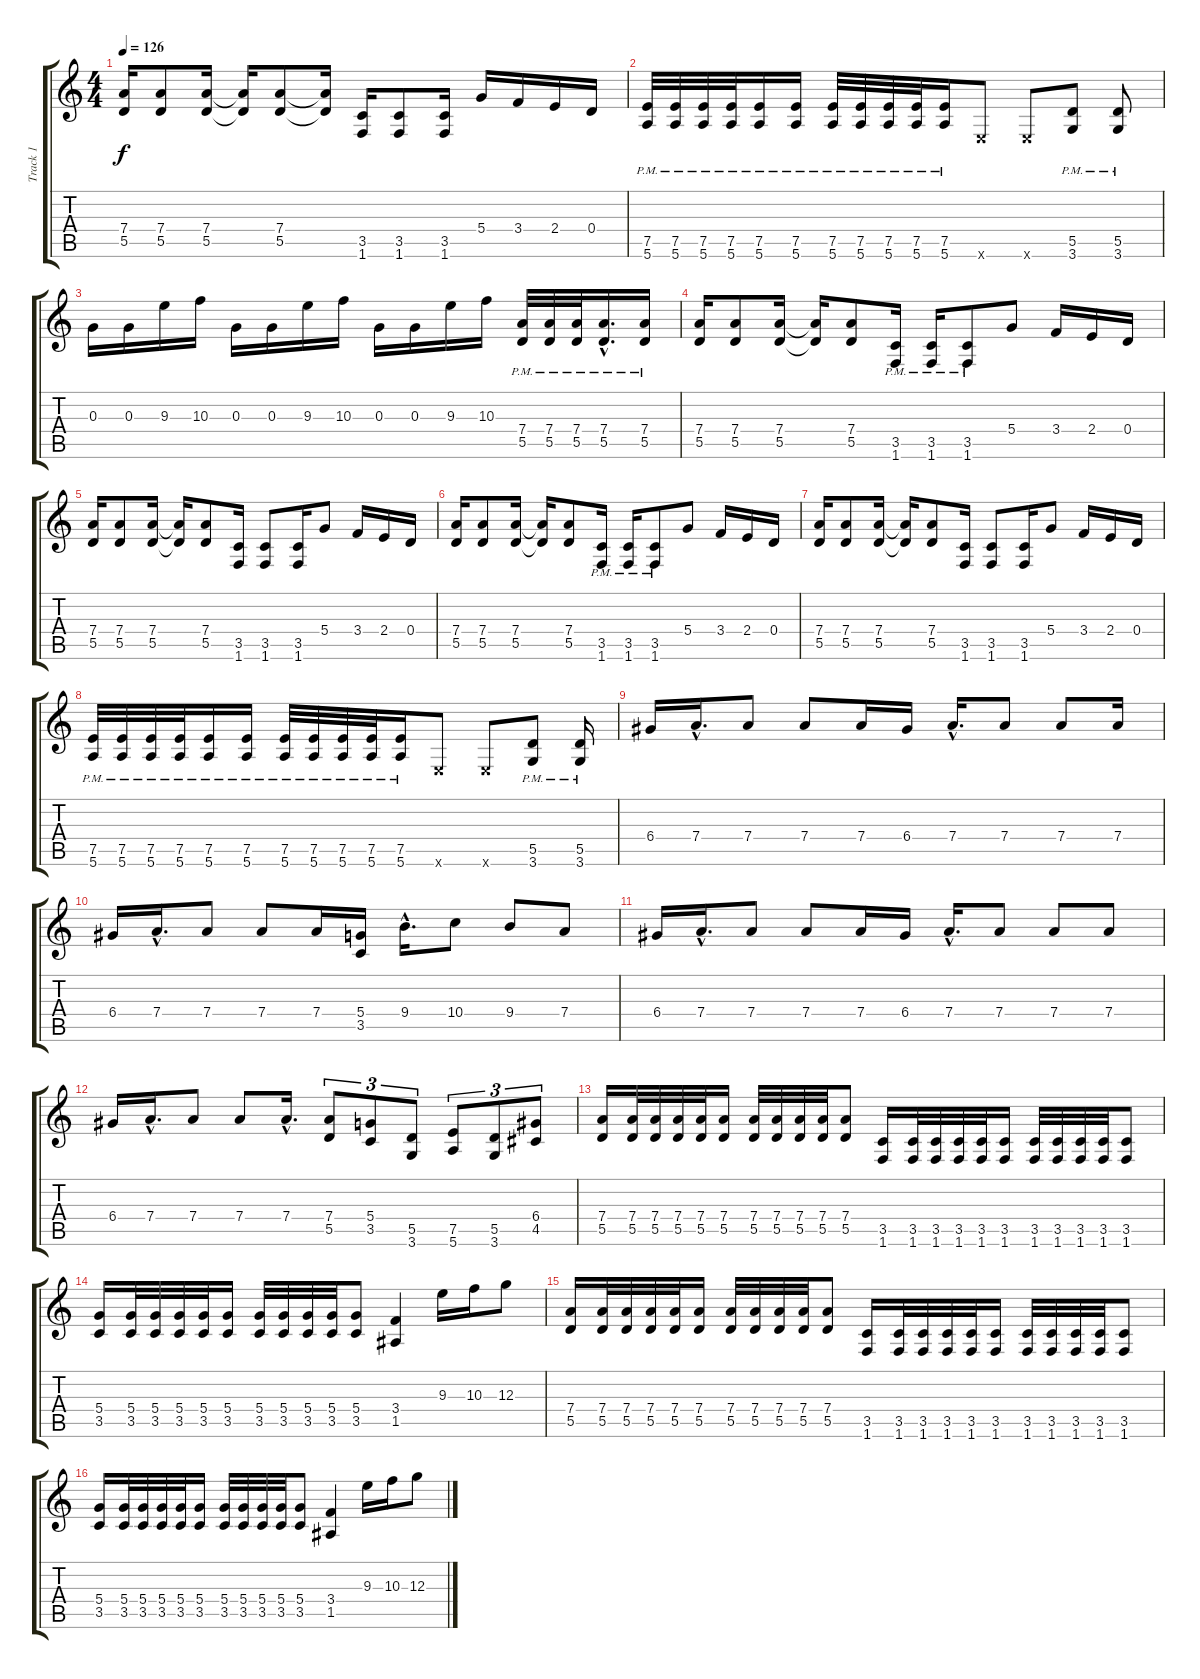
\track ("Track 1" "Track 1") {instrument distortionguitar}
\staff {score tabs}
\tuning (E4 B3 G3 D3 A2 E2) {hide}
\ts (4 4)
\tempo 126
\clef g2
\ks c
(7.4 5.5).16{dy f} (7.4 5.5).8 (7.4 5.5).16 (7.4{t} 5.5{t}).16 (7.4 5.5).8 (7.4{t} 5.5{t}).16 (3.5 1.6).16 (3.5 1.6).8 (3.5 1.6).16 5.4.16 3.4.16 2.4.16 0.4.16 |
(7.5{pm} 5.6).32 (7.5{pm} 5.6).32 (7.5{pm} 5.6).32 (7.5{pm} 5.6).32 (7.5{pm} 5.6).16 (7.5{pm} 5.6).16 (7.5{pm} 5.6).32 (7.5{pm} 5.6).32 (7.5{pm} 5.6).32 (7.5{pm} 5.6).32 (7.5{pm} 5.6).16 0.6{x}.8 0.6{x}.8 (5.5{pm} 3.6).8 (5.5{pm} 3.6).8 |
0.3.16 0.3.16 9.3.16 10.3.16 0.3.16 0.3.16 9.3.16 10.3.16 0.3.16 0.3.16 9.3.16 10.3.16 (7.4{pm} 5.5).32 (7.4{pm} 5.5).32 (7.4{pm} 5.5).32 (7.4{hac pm} 5.5{hac}).16{d} (7.4{pm} 5.5).16 |
(7.4 5.5).16 (7.4 5.5).8 (7.4 5.5).16 (7.4{t} 5.5{t}).16 (7.4 5.5).8 (3.5{pm} 1.6).16 (3.5{pm} 1.6).16 (3.5{pm} 1.6).8 5.4.8 3.4.16 2.4.16 0.4.16 |
(7.4 5.5).16 (7.4 5.5).8 (7.4 5.5).16 (7.4{t} 5.5{t}).16 (7.4 5.5).8 (3.5 1.6).16 (3.5 1.6).8 (3.5 1.6).16 5.4.8 3.4.16 2.4.16 0.4.16 |
(7.4 5.5).16 (7.4 5.5).8 (7.4 5.5).16 (7.4{t} 5.5{t}).16 (7.4 5.5).8 (3.5{pm} 1.6).16 (3.5{pm} 1.6).16 (3.5{pm} 1.6).8 5.4.8 3.4.16 2.4.16 0.4.16 |
(7.4 5.5).16 (7.4 5.5).8 (7.4 5.5).16 (7.4{t} 5.5{t}).16 (7.4 5.5).8 (3.5 1.6).16 (3.5 1.6).8 (3.5 1.6).16 5.4.8 3.4.16 2.4.16 0.4.16 |
(7.5{pm} 5.6).32 (7.5{pm} 5.6).32 (7.5{pm} 5.6).32 (7.5{pm} 5.6).32 (7.5{pm} 5.6).16 (7.5{pm} 5.6).16 (7.5{pm} 5.6).32 (7.5{pm} 5.6).32 (7.5{pm} 5.6).32 (7.5{pm} 5.6).32 (7.5{pm} 5.6).16 0.6{x}.8 0.6{x}.8 (5.5{pm} 3.6).8 (5.5{pm} 3.6).16 |
6.4.16 7.4{hac}.16{d} 7.4.8 7.4.8 7.4.16 6.4.16 7.4{hac}.16{d} 7.4.8 7.4.8 7.4.16 |
6.4.16 7.4{hac}.16{d} 7.4.8 7.4.8 7.4.16 (5.4 3.5).16 9.4{hac}.16{d} 10.4.8 9.4.8 7.4.8 |
6.4.16 7.4{hac}.16{d} 7.4.8 7.4.8 7.4.16 6.4.16 7.4{hac}.16{d} 7.4.8 7.4.8 7.4.8 |
6.4.16 7.4{hac}.16{d} 7.4.8 7.4.8 7.4{hac}.16{d} (7.4 5.5).8{tu (3 2)} (5.4 3.5).8{tu (3 2)} (5.5 3.6).8{tu (3 2)} (7.5 5.6).8{tu (3 2)} (5.5 3.6).8{tu (3 2)} (6.4 4.5).8{tu (3 2)} |
(7.4 5.5).16 (7.4 5.5).32 (7.4 5.5).32 (7.4 5.5).32 (7.4 5.5).32 (7.4 5.5).16 (7.4 5.5).32 (7.4 5.5).32 (7.4 5.5).32 (7.4 5.5).32 (7.4 5.5).8 (3.5 1.6).16 (3.5 1.6).32 (3.5 1.6).32 (3.5 1.6).32 (3.5 1.6).32 (3.5 1.6).16 (3.5 1.6).32 (3.5 1.6).32 (3.5 1.6).32 (3.5 1.6).32 (3.5 1.6).8 |
(5.4 3.5).16 (5.4 3.5).32 (5.4 3.5).32 (5.4 3.5).32 (5.4 3.5).32 (5.4 3.5).16 (5.4 3.5).32 (5.4 3.5).32 (5.4 3.5).32 (5.4 3.5).32 (5.4 3.5).8 (3.4 1.5).4 9.3.16 10.3.16 12.3.8 |
(7.4 5.5).16 (7.4 5.5).32 (7.4 5.5).32 (7.4 5.5).32 (7.4 5.5).32 (7.4 5.5).16 (7.4 5.5).32 (7.4 5.5).32 (7.4 5.5).32 (7.4 5.5).32 (7.4 5.5).8 (3.5 1.6).16 (3.5 1.6).32 (3.5 1.6).32 (3.5 1.6).32 (3.5 1.6).32 (3.5 1.6).16 (3.5 1.6).32 (3.5 1.6).32 (3.5 1.6).32 (3.5 1.6).32 (3.5 1.6).8 |
(5.4 3.5).16 (5.4 3.5).32 (5.4 3.5).32 (5.4 3.5).32 (5.4 3.5).32 (5.4 3.5).16 (5.4 3.5).32 (5.4 3.5).32 (5.4 3.5).32 (5.4 3.5).32 (5.4 3.5).8 (3.4 1.5).4 9.3.16 10.3.16 12.3.8
